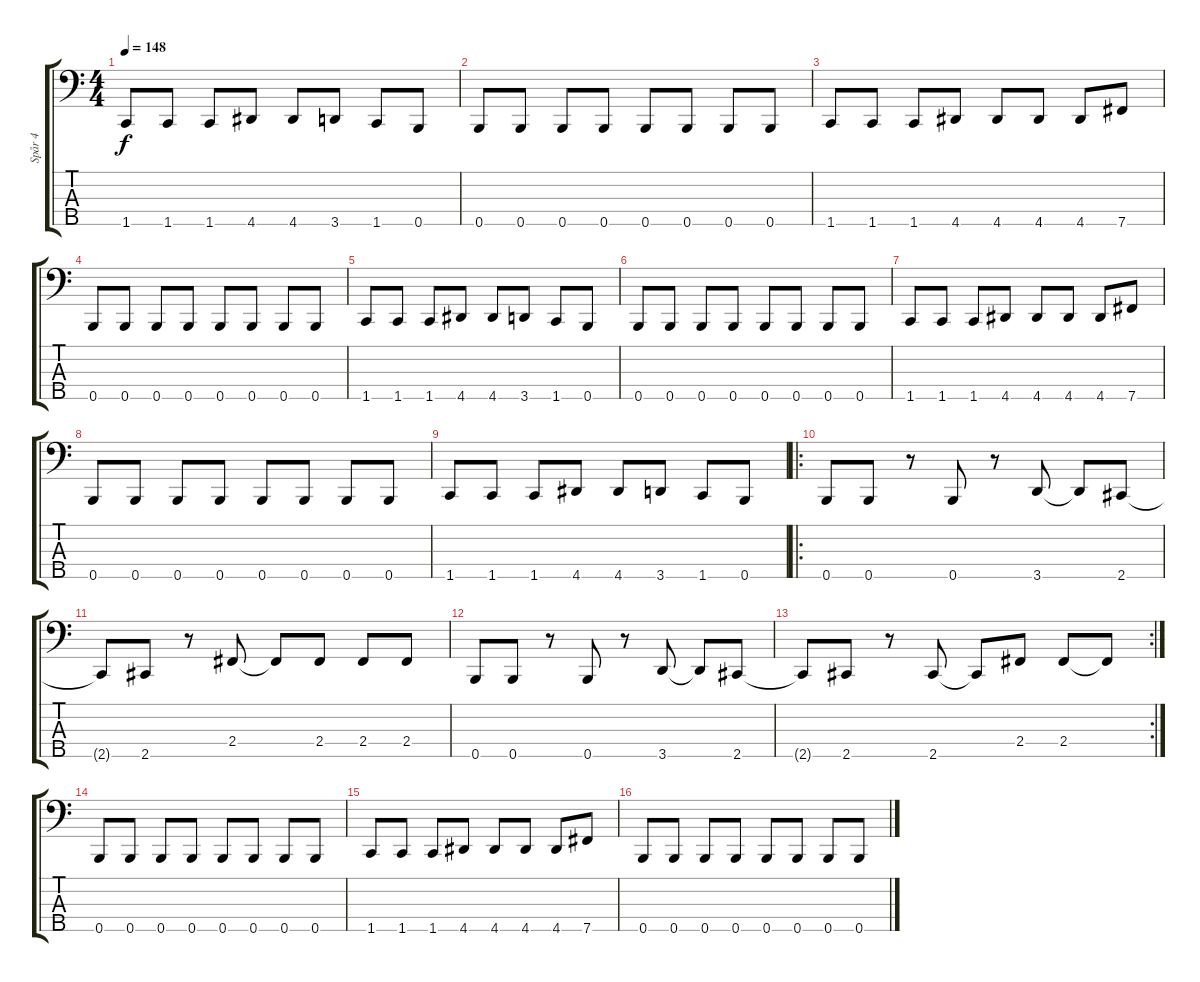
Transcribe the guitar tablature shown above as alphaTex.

\track ("Spår 4" "Spår 4") {instrument electricbasspick}
\staff {score tabs}
\tuning (G2 D2 A1 E1 B0) {hide}
\ts (4 4)
\tempo 148
\clef f4
\ks c
1.5.8{dy f} 1.5.8 1.5.8 4.5.8 4.5.8 3.5.8 1.5.8 0.5.8 |
0.5.8 0.5.8 0.5.8 0.5.8 0.5.8 0.5.8 0.5.8 0.5.8 |
1.5.8 1.5.8 1.5.8 4.5.8 4.5.8 4.5.8 4.5.8 7.5.8 |
0.5.8 0.5.8 0.5.8 0.5.8 0.5.8 0.5.8 0.5.8 0.5.8 |
1.5.8 1.5.8 1.5.8 4.5.8 4.5.8 3.5.8 1.5.8 0.5.8 |
0.5.8 0.5.8 0.5.8 0.5.8 0.5.8 0.5.8 0.5.8 0.5.8 |
1.5.8 1.5.8 1.5.8 4.5.8 4.5.8 4.5.8 4.5.8 7.5.8 |
0.5.8 0.5.8 0.5.8 0.5.8 0.5.8 0.5.8 0.5.8 0.5.8 |
1.5.8 1.5.8 1.5.8 4.5.8 4.5.8 3.5.8 1.5.8 0.5.8 |
\ro
0.5.8 0.5.8 r.8 0.5.8 r.8 3.5.8 3.5{t}.8 2.5.8 |
2.5{t}.8 2.5.8 r.8 2.4.8 2.4{t}.8 2.4.8 2.4.8 2.4.8 |
0.5.8 0.5.8 r.8 0.5.8 r.8 3.5.8 3.5{t}.8 2.5.8 |
\rc 2
2.5{t}.8 2.5.8 r.8 2.5.8 2.5{t}.8 2.4.8 2.4.8 2.4{t}.8 |
0.5.8 0.5.8 0.5.8 0.5.8 0.5.8 0.5.8 0.5.8 0.5.8 |
1.5.8 1.5.8 1.5.8 4.5.8 4.5.8 4.5.8 4.5.8 7.5.8 |
0.5.8 0.5.8 0.5.8 0.5.8 0.5.8 0.5.8 0.5.8 0.5.8
